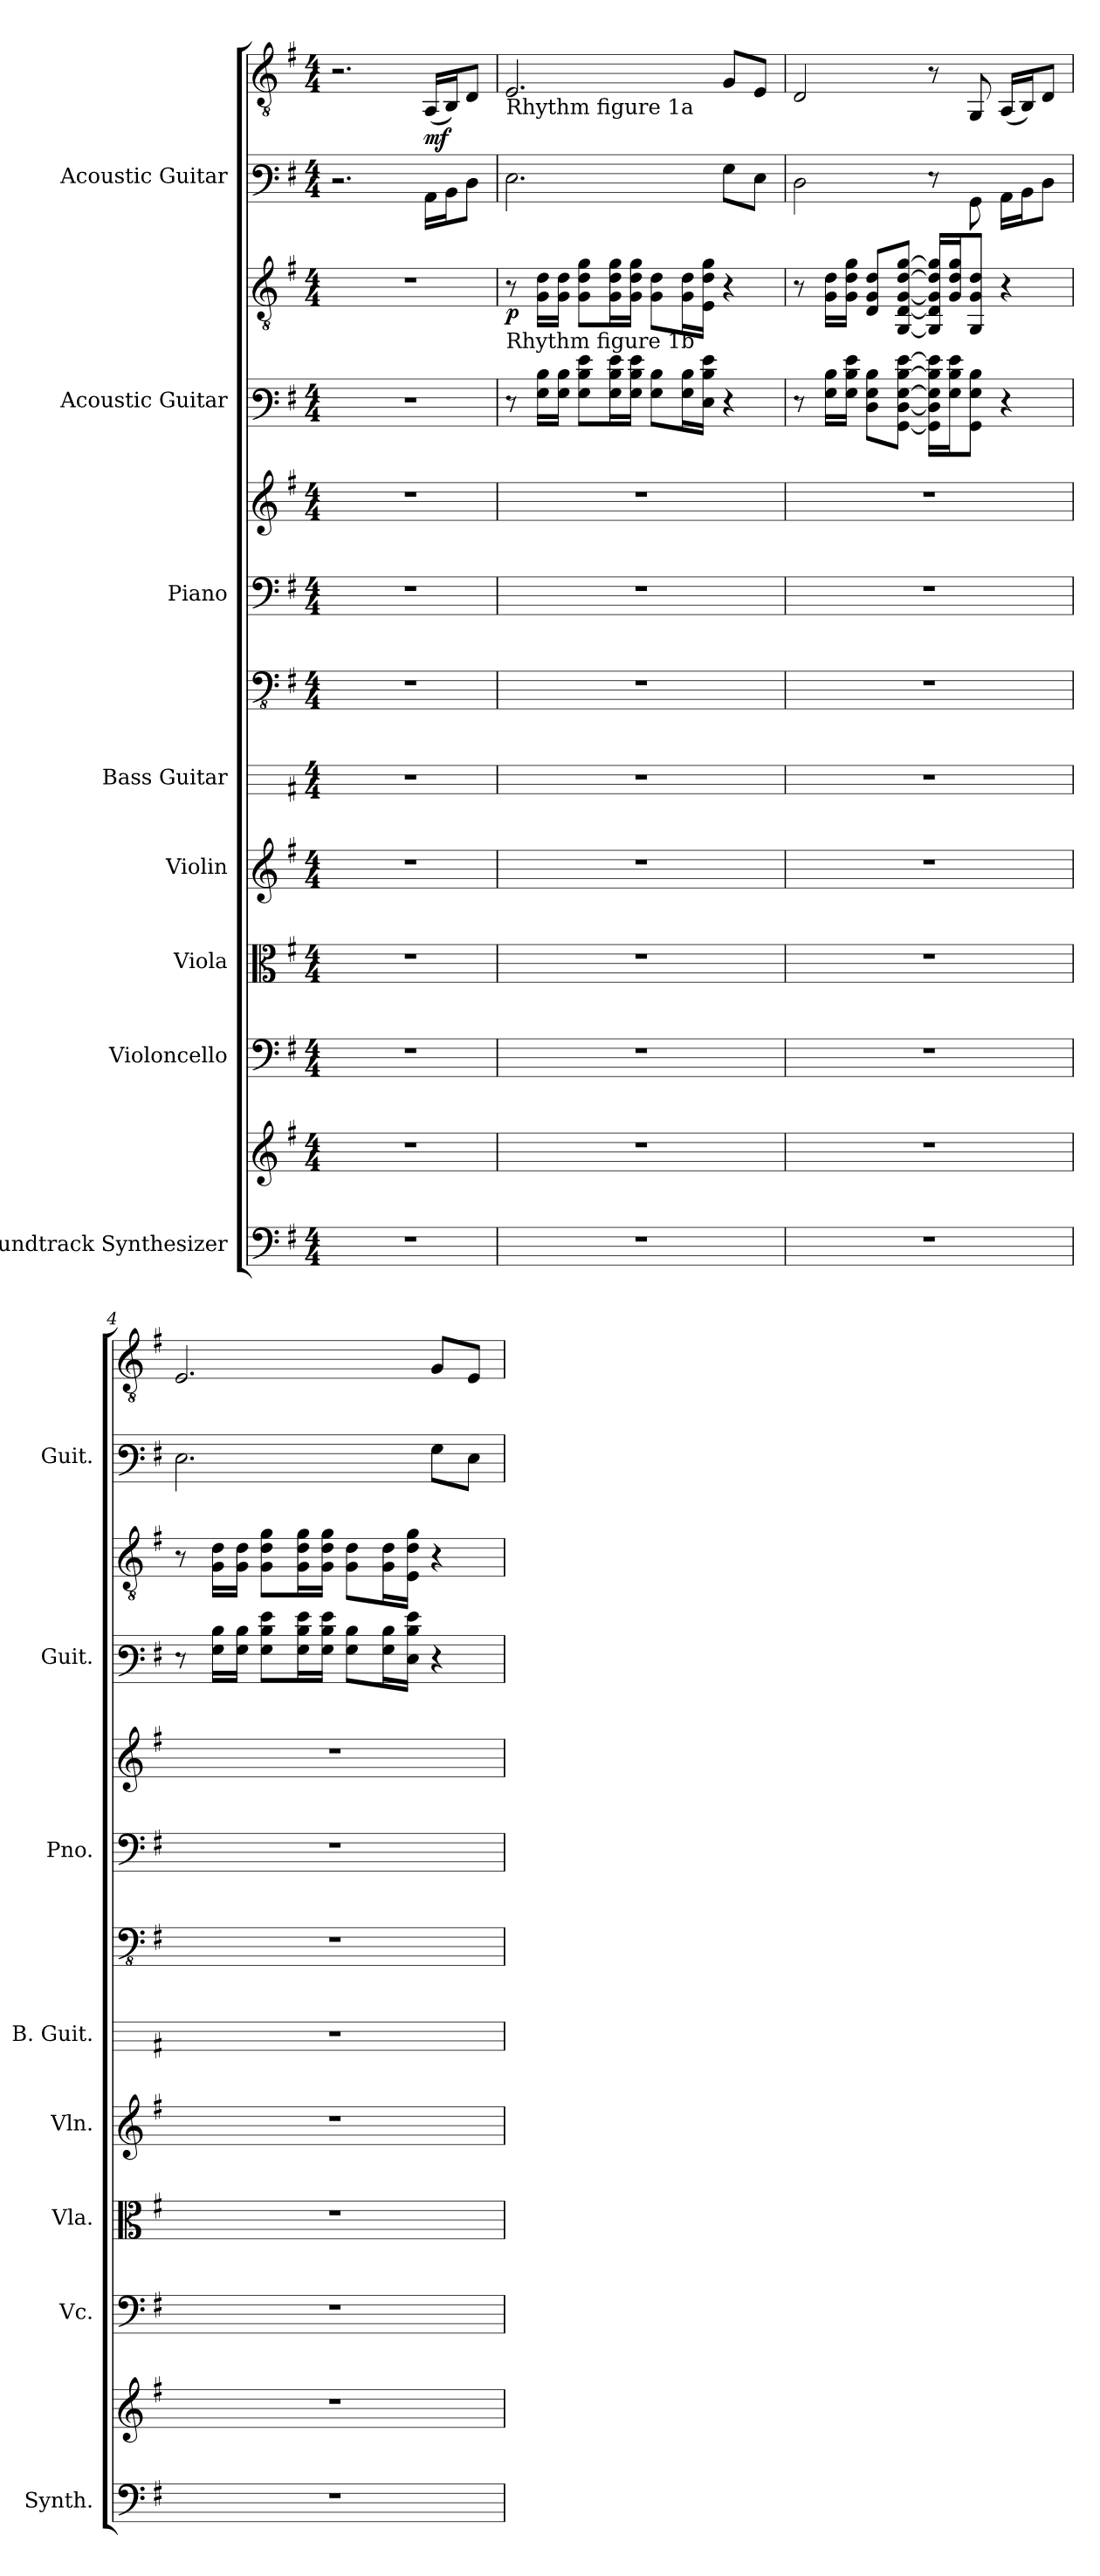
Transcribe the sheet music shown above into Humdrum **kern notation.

**kern	**kern	**kern	**kern	**kern	**kern	**kern	**kern	**kern	**kern	**kern	**dynam	**kern	**kern	**dynam
*part8	*part8	*part7	*part6	*part5	*part4	*part4	*part3	*part3	*part2	*part2	*part2	*part1	*part1	*part1
*staff13	*staff12	*staff11	*staff10	*staff9	*staff8	*staff7	*staff6	*staff5	*staff4	*staff3	*staff3/4	*staff2	*staff1	*staff1/2
*I"Soundtrack Synthesizer	*	*I"Violoncello	*I"Viola	*I"Violin	*I"Bass Guitar	*	*I"Piano	*	*I"Acoustic Guitar	*	*	*I"Acoustic Guitar	*	*
*I'Synth.	*	*I'Vc.	*I'Vla.	*I'Vln.	*I'B. Guit.	*	*I'Pno.	*	*I'Guit.	*	*	*I'Guit.	*	*
*	*	*	*	*	*stria4	*	*	*	*stria6	*	*	*stria6	*	*
*clefF4	*clefG2	*clefF4	*clefC3	*clefG2	*	*clefFv4	*clefF4	*clefG2	*	*clefGv2	*	*	*clefGv2	*
*k[f#]	*k[f#]	*k[f#]	*k[f#]	*k[f#]	*k[f#]	*k[f#]	*k[f#]	*k[f#]	*k[f#]	*k[f#]	*	*k[f#]	*k[f#]	*
*M4/4	*M4/4	*M4/4	*M4/4	*M4/4	*M4/4	*M4/4	*M4/4	*M4/4	*M4/4	*M4/4	*	*M4/4	*M4/4	*
*MM60	*MM60	*MM60	*MM60	*MM60	*MM60	*MM60	*MM60	*MM60	*MM60	*MM60	*	*MM60	*MM60	*
=1	=1	=1	=1	=1	=1	=1	=1	=1	=1	=1	=1	=1	=1	=1
1r	1r	1r	1r	1r	1r	1r	1r	1r	1r	1r	.	2.r	2.r	.
!	!	!	!	!	!	!	!	!	!	!	!	!	!	!LO:DY:b
.	.	.	.	.	.	.	.	.	.	.	.	16AA\LL	(16AA/LL	mf
.	.	.	.	.	.	.	.	.	.	.	.	16BB\J	16BB/J)	.
.	.	.	.	.	.	.	.	.	.	.	.	8D\J	8D/J	.
=2	=2	=2	=2	=2	=2	=2	=2	=2	=2	=2	=2	=2	=2	=2
!	!	!	!	!	!	!	!	!	!	!	!	!	!LO:TX:b:t=Rhythm figure 1a	!
!	!	!	!	!	!	!	!	!	!	!LO:TX:b:t=Rhythm figure 1b	!	!	!	!
!	!	!	!	!	!	!	!	!	!	!	!LO:DY:b	!	!	!
1r	1r	1r	1r	1r	1r	1r	1r	1r	8r	8r	p	2.E\	2.E/	.
.	.	.	.	.	.	.	.	.	16G\ 16d\LL	16G\ 16d\LL	.	.	.	.
.	.	.	.	.	.	.	.	.	16G\ 16d\JJ	16G\ 16d\JJ	.	.	.	.
.	.	.	.	.	.	.	.	.	8G\ 8d\ 8g\L	8G\ 8d\ 8g\L	.	.	.	.
.	.	.	.	.	.	.	.	.	16G\ 16d\ 16g\L	16G\ 16d\ 16g\L	.	.	.	.
.	.	.	.	.	.	.	.	.	16G\ 16d\ 16g\JJ	16G\ 16d\ 16g\JJ	.	.	.	.
.	.	.	.	.	.	.	.	.	8G\ 8d\L	8G\ 8d\L	.	.	.	.
.	.	.	.	.	.	.	.	.	16G\ 16d\L	16G\ 16d\L	.	.	.	.
.	.	.	.	.	.	.	.	.	16E\ 16d\ 16g\JJ	16E\ 16d\ 16g\JJ	.	.	.	.
.	.	.	.	.	.	.	.	.	4r	4r	.	8G\L	8G/L	.
.	.	.	.	.	.	.	.	.	.	.	.	8E\J	8E/J	.
=3	=3	=3	=3	=3	=3	=3	=3	=3	=3	=3	=3	=3	=3	=3
1r	1r	1r	1r	1r	1r	1r	1r	1r	8r	8r	.	2D\	2D/	.
.	.	.	.	.	.	.	.	.	16G\ 16d\LL	16G\ 16d\LL	.	.	.	.
.	.	.	.	.	.	.	.	.	16G\ 16d\ 16g\JJ	16G\ 16d\ 16g\JJ	.	.	.	.
.	.	.	.	.	.	.	.	.	8D\ 8G\ 8d\L	8D/ 8G/ 8d/L	.	.	.	.
.	.	.	.	.	.	.	.	.	[8GG\ [8D\ [8G\ [8d\ [8g\J	[8GG/ [8D/ [8G/ [8d/ [8g/J	.	.	.	.
.	.	.	.	.	.	.	.	.	16GG\] 16D\] 16G\] 16d\] 16g\]LL	16GG/] 16D/] 16G/] 16d/] 16g/]LL	.	8r	8r	.
.	.	.	.	.	.	.	.	.	16G\ 16d\ 16g\J	16G/ 16d/ 16g/J	.	.	.	.
.	.	.	.	.	.	.	.	.	8GG\ 8G\ 8d\J	8GG/ 8G/ 8d/J	.	8GG\	8GG/	.
.	.	.	.	.	.	.	.	.	4r	4r	.	16AA\LL	(16AA/LL	.
.	.	.	.	.	.	.	.	.	.	.	.	16BB\J	16BB/J)	.
.	.	.	.	.	.	.	.	.	.	.	.	8D\J	8D/J	.
!!LO:PB:g=z
=4	=4	=4	=4	=4	=4	=4	=4	=4	=4	=4	=4	=4	=4	=4
1r	1r	1r	1r	1r	1r	1r	1r	1r	8r	8r	.	2.E\	2.E/	.
.	.	.	.	.	.	.	.	.	16G\ 16d\LL	16G\ 16d\LL	.	.	.	.
.	.	.	.	.	.	.	.	.	16G\ 16d\JJ	16G\ 16d\JJ	.	.	.	.
.	.	.	.	.	.	.	.	.	8G\ 8d\ 8g\L	8G\ 8d\ 8g\L	.	.	.	.
.	.	.	.	.	.	.	.	.	16G\ 16d\ 16g\L	16G\ 16d\ 16g\L	.	.	.	.
.	.	.	.	.	.	.	.	.	16G\ 16d\ 16g\JJ	16G\ 16d\ 16g\JJ	.	.	.	.
.	.	.	.	.	.	.	.	.	8G\ 8d\L	8G\ 8d\L	.	.	.	.
.	.	.	.	.	.	.	.	.	16G\ 16d\L	16G\ 16d\L	.	.	.	.
.	.	.	.	.	.	.	.	.	16E\ 16d\ 16g\JJ	16E\ 16d\ 16g\JJ	.	.	.	.
.	.	.	.	.	.	.	.	.	4r	4r	.	8G\L	8G/L	.
.	.	.	.	.	.	.	.	.	.	.	.	8E\J	8E/J	.
=	=	=	=	=	=	=	=	=	=	=	=	=	=	=
*-	*-	*-	*-	*-	*-	*-	*-	*-	*-	*-	*-	*-	*-	*-
